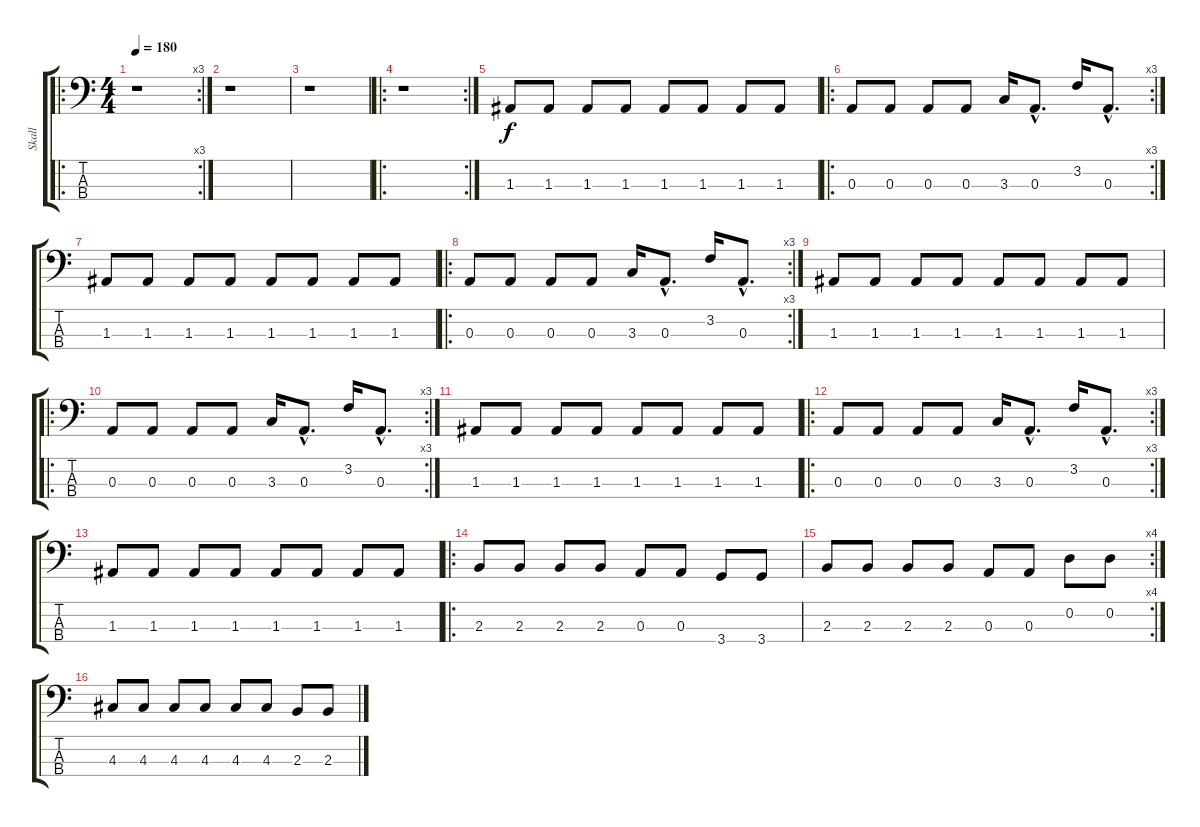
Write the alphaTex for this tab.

\track ("Skall" "Skall") {instrument electricbassfinger}
\staff {score tabs}
\tuning (G2 D2 A1 E1) {hide}
\ro
\rc 3
\ts (4 4)
\tempo 180
\clef f4
\ks c
r.1{dy f instrument electricbassfinger} |
r.1 |
r.1 |
\ro
\rc 2
r.1 |
1.3.8 1.3.8 1.3.8 1.3.8 1.3.8 1.3.8 1.3.8 1.3.8 |
\ro
\rc 3
0.3.8 0.3.8 0.3.8 0.3.8 3.3.16 0.3{hac}.8{d} 3.2.16 0.3{hac}.8{d} |
1.3.8 1.3.8 1.3.8 1.3.8 1.3.8 1.3.8 1.3.8 1.3.8 |
\ro
\rc 3
0.3.8 0.3.8 0.3.8 0.3.8 3.3.16 0.3{hac}.8{d} 3.2.16 0.3{hac}.8{d} |
1.3.8 1.3.8 1.3.8 1.3.8 1.3.8 1.3.8 1.3.8 1.3.8 |
\ro
\rc 3
0.3.8 0.3.8 0.3.8 0.3.8 3.3.16 0.3{hac}.8{d} 3.2.16 0.3{hac}.8{d} |
1.3.8 1.3.8 1.3.8 1.3.8 1.3.8 1.3.8 1.3.8 1.3.8 |
\ro
\rc 3
0.3.8 0.3.8 0.3.8 0.3.8 3.3.16 0.3{hac}.8{d} 3.2.16 0.3{hac}.8{d} |
1.3.8 1.3.8 1.3.8 1.3.8 1.3.8 1.3.8 1.3.8 1.3.8 |
\ro
2.3.8 2.3.8 2.3.8 2.3.8 0.3.8 0.3.8 3.4.8 3.4.8 |
\rc 4
2.3.8 2.3.8 2.3.8 2.3.8 0.3.8 0.3.8 0.2.8 0.2.8 |
4.3.8 4.3.8 4.3.8 4.3.8 4.3.8 4.3.8 2.3.8 2.3.8
